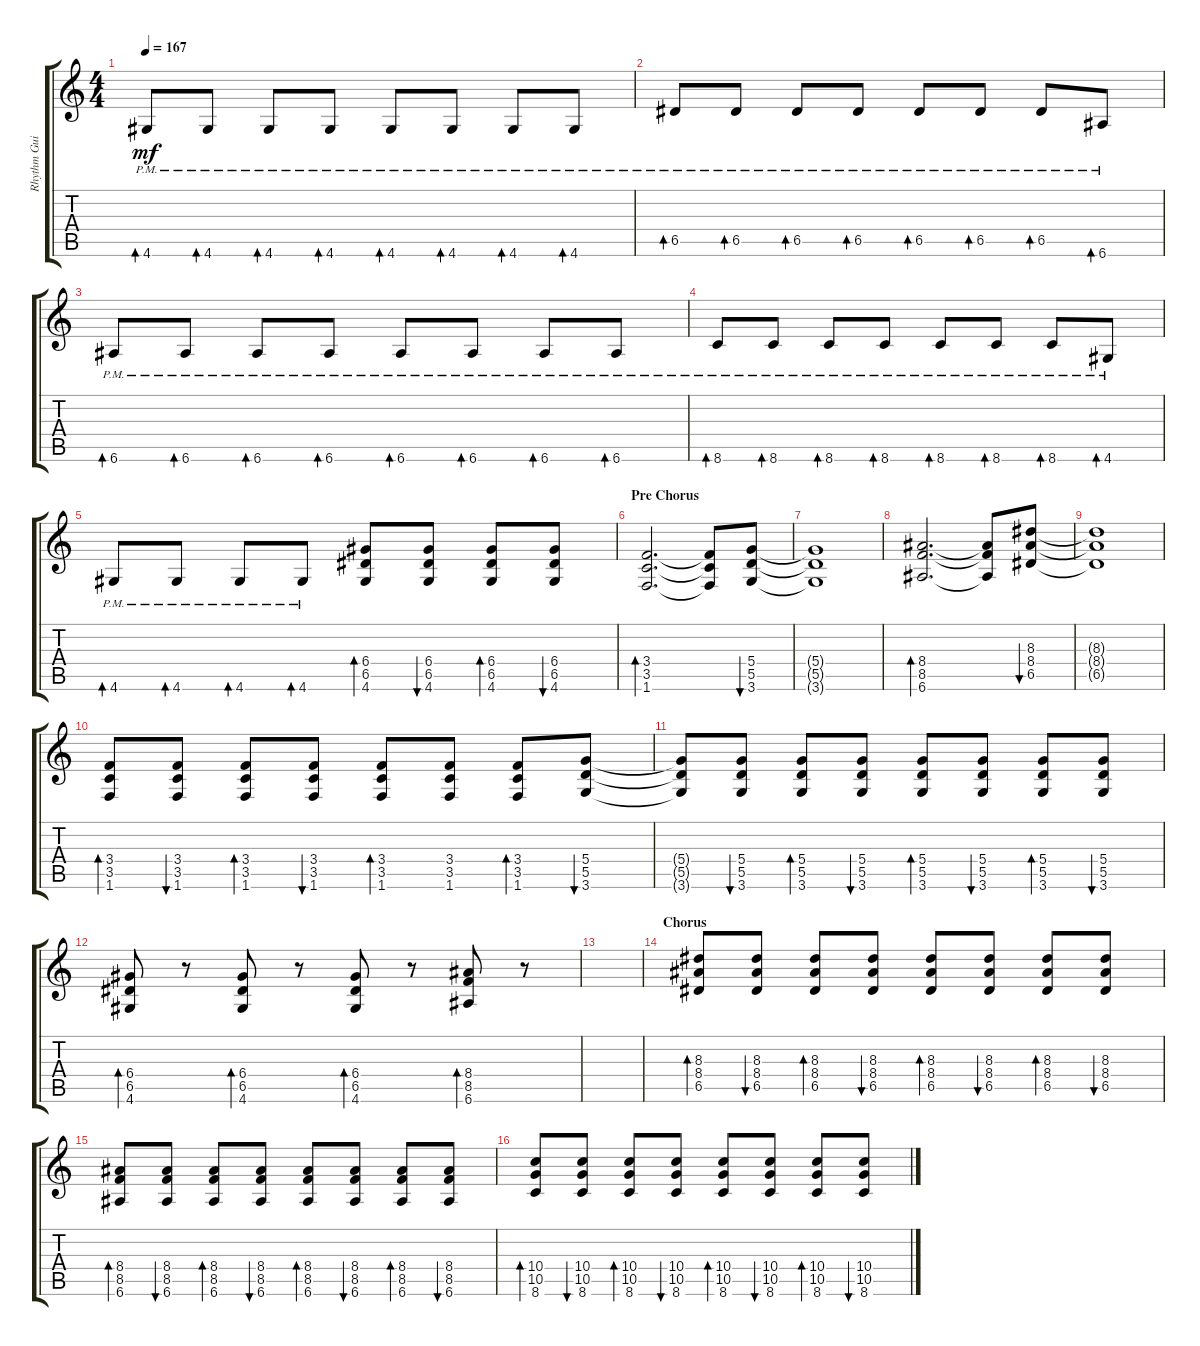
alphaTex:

\track ("Rhythm Guitar" "Rhythm Gui") {instrument overdrivenguitar}
\staff {score tabs}
\tuning (E4 B3 G3 D3 A2 E2) {hide}
\ts (4 4)
\tempo 167
\clef g2
\ks c
4.6{pm}.8{bd 30 dy mf} 4.6{pm}.8{bd 30} 4.6{pm}.8{bd 30} 4.6{pm}.8{bd 30} 4.6{pm}.8{bd 30} 4.6{pm}.8{bd 30} 4.6{pm}.8{bd 30} 4.6{pm}.8{bd 30} |
6.5{pm}.8{bd 30} 6.5{pm}.8{bd 30} 6.5{pm}.8{bd 30} 6.5{pm}.8{bd 30} 6.5{pm}.8{bd 30} 6.5{pm}.8{bd 30} 6.5{pm}.8{bd 30} 6.6{pm}.8{bd 30} |
6.6{pm}.8{bd 30} 6.6{pm}.8{bd 30} 6.6{pm}.8{bd 30} 6.6{pm}.8{bd 30} 6.6{pm}.8{bd 30} 6.6{pm}.8{bd 30} 6.6{pm}.8{bd 30} 6.6{pm}.8{bd 30} |
8.6{pm}.8{bd 30} 8.6{pm}.8{bd 30} 8.6{pm}.8{bd 30} 8.6{pm}.8{bd 30} 8.6{pm}.8{bd 30} 8.6{pm}.8{bd 30} 8.6{pm}.8{bd 30} 4.6{pm}.8{bd 30} |
4.6{pm}.8{bd 30} 4.6{pm}.8{bd 30} 4.6{pm}.8{bd 30} 4.6{pm}.8{bd 30} (6.4 6.5 4.6).8{bd 30} (6.4 6.5 4.6).8{bu 30} (6.4 6.5 4.6).8{bd 30} (6.4 6.5 4.6).8{bu 30} |
\section ("" "Pre Chorus")
(3.4 3.5 1.6).2{d bd 30} (3.4{t} 3.5{t} 1.6{t}).8 (5.4 5.5 3.6).8{bu 30} |
(5.4{t} 5.5{t} 3.6{t}).1 |
(8.4 8.5 6.6).2{d bd 30} (8.4{t} 8.5{t} 6.6{t}).8 (8.3 8.4 6.5).8{bu 30} |
(8.3{t} 8.4{t} 6.5{t}).1 |
(3.4 3.5 1.6).8{bd 30} (3.4 3.5 1.6).8{bu 30} (3.4 3.5 1.6).8{bd 30} (3.4 3.5 1.6).8{bu 30} (3.4 3.5 1.6).8{bd 30} (3.4 3.5 1.6).8 (3.4 3.5 1.6).8{bd 30} (5.4 5.5 3.6).8{bu 30} |
(5.4{t} 5.5{t} 3.6{t}).8 (5.4 5.5 3.6).8{bu 30} (5.4 5.5 3.6).8{bd 30} (5.4 5.5 3.6).8{bu 30} (5.4 5.5 3.6).8{bd 30} (5.4 5.5 3.6).8{bu 30} (5.4 5.5 3.6).8{bd 30} (5.4 5.5 3.6).8{bu 30} |
(6.4 6.5 4.6).8{bd 30} r.8 (6.4 6.5 4.6).8{bd 30} r.8 (6.4 6.5 4.6).8{bd 30} r.8 (8.4 8.5 6.6).8{bd 30} r.8 |
|
\section ("" "Chorus")
(8.3 8.4 6.5).8{bd 30} (8.3 8.4 6.5).8{bu 30} (8.3 8.4 6.5).8{bd 30} (8.3 8.4 6.5).8{bu 30} (8.3 8.4 6.5).8{bd 30} (8.3 8.4 6.5).8{bu 30} (8.3 8.4 6.5).8{bd 30} (8.3 8.4 6.5).8{bu 30} |
(8.4 8.5 6.6).8{bd 30} (8.4 8.5 6.6).8{bu 30} (8.4 8.5 6.6).8{bd 30} (8.4 8.5 6.6).8{bu 30} (8.4 8.5 6.6).8{bd 30} (8.4 8.5 6.6).8{bu 30} (8.4 8.5 6.6).8{bd 30} (8.4 8.5 6.6).8{bu 30} |
(10.4 10.5 8.6).8{bd 30} (10.4 10.5 8.6).8{bu 30} (10.4 10.5 8.6).8{bd 30} (10.4 10.5 8.6).8{bu 30} (10.4 10.5 8.6).8{bd 30} (10.4 10.5 8.6).8{bu 30} (10.4 10.5 8.6).8{bd 30} (10.4 10.5 8.6).8{bu 30}
